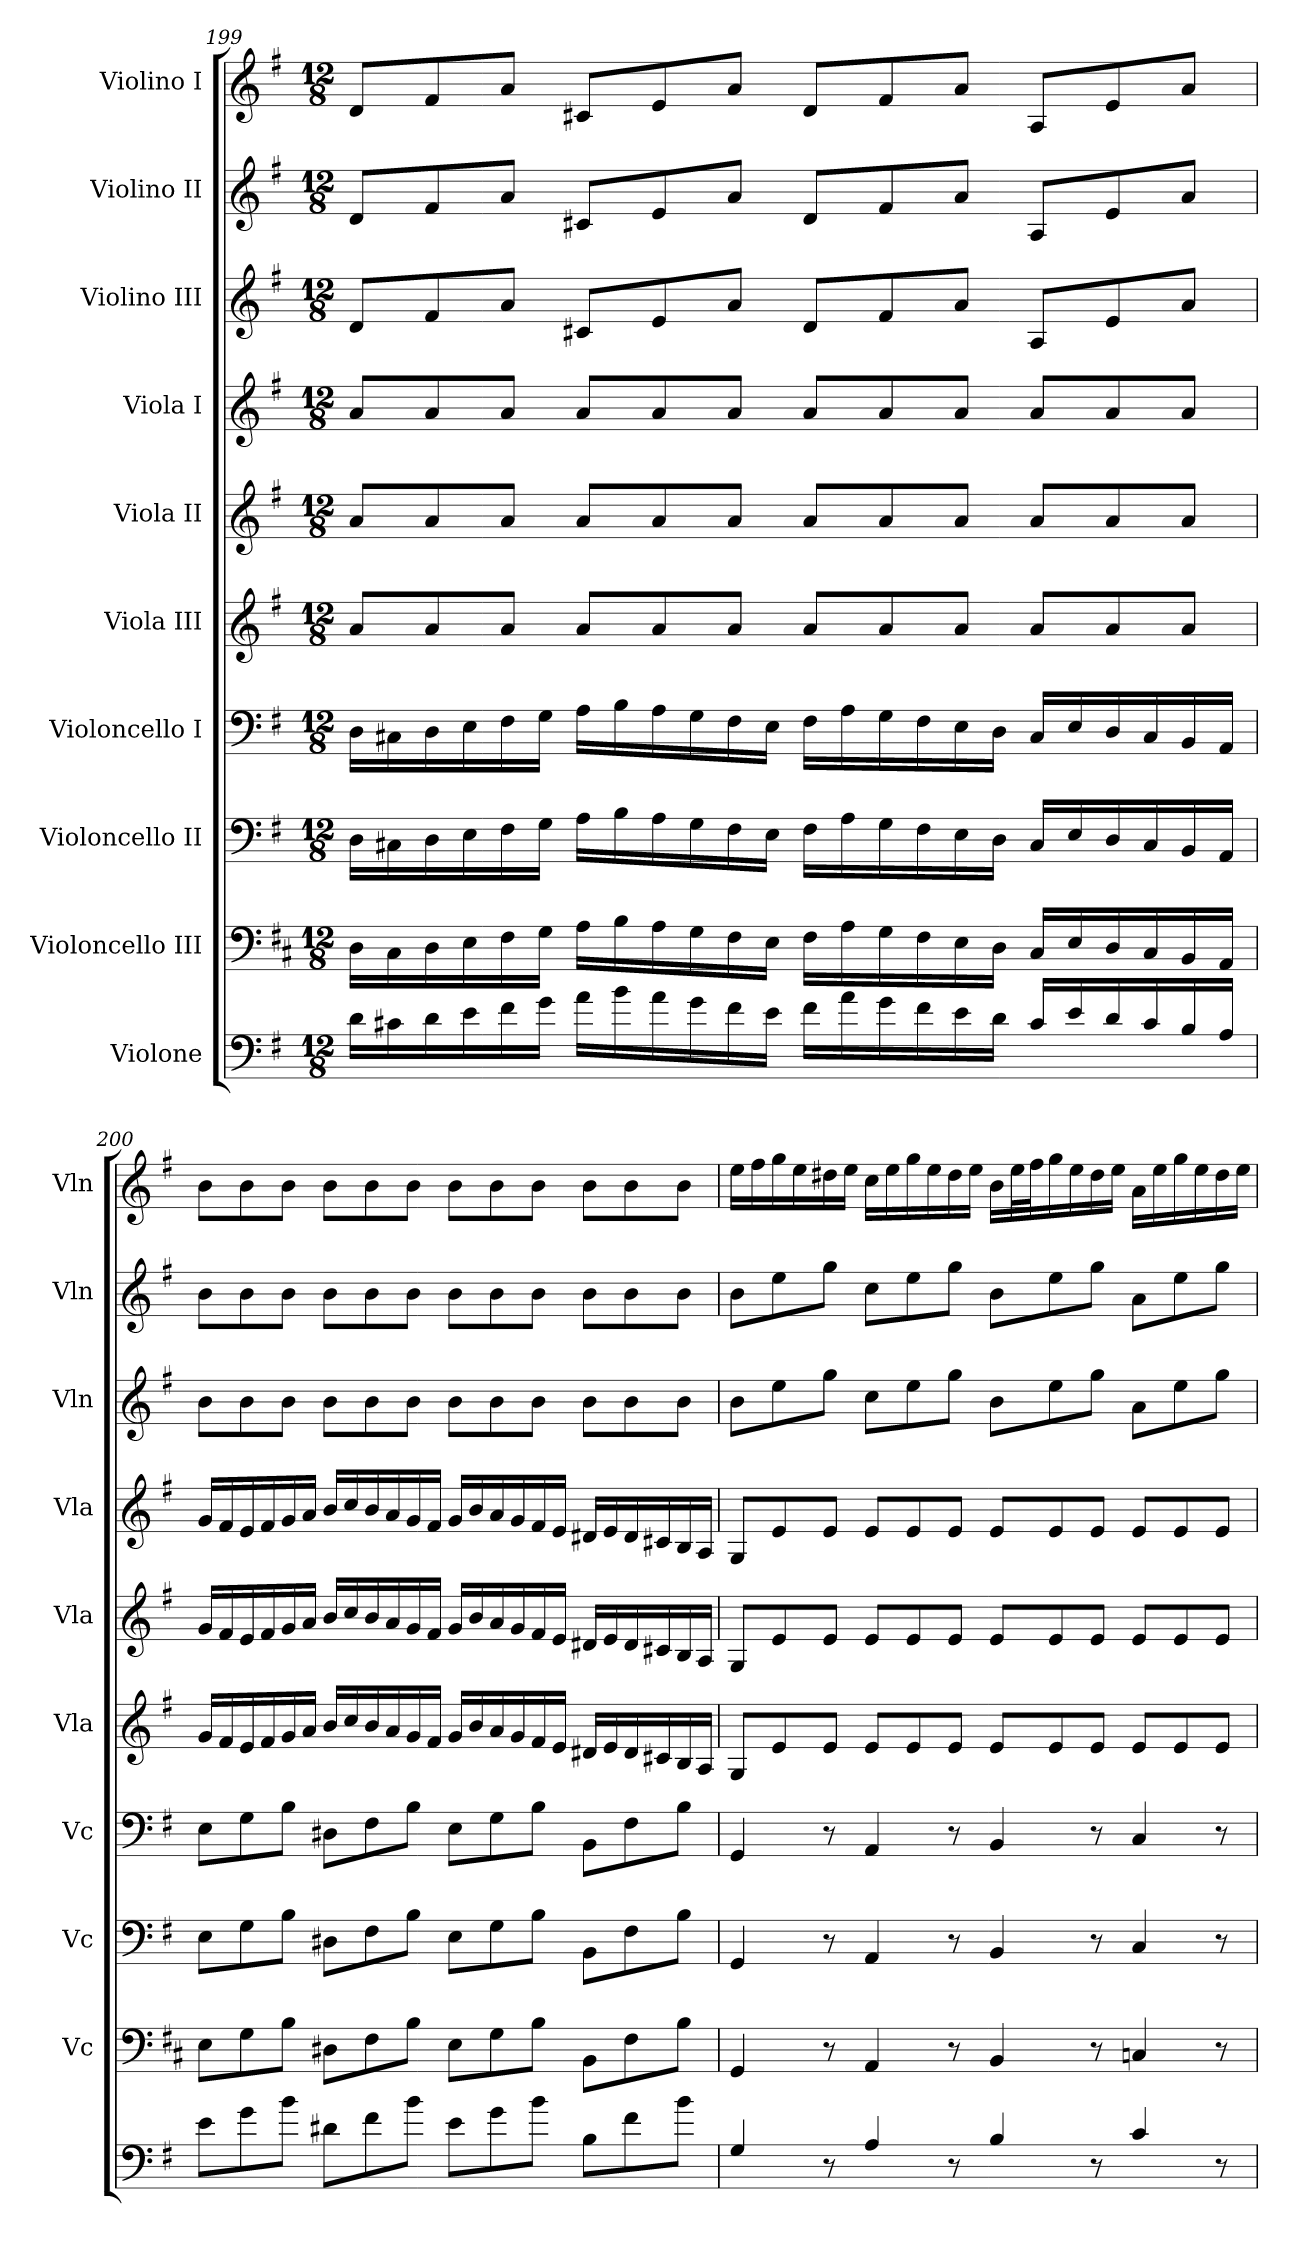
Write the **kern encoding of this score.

**kern	**kern	**kern	**kern	**kern	**kern	**kern	**kern	**kern	**kern
*part10	*part9	*part8	*part7	*part6	*part5	*part4	*part3	*part2	*part1
*staff10	*staff9	*staff8	*staff7	*staff6	*staff5	*staff4	*staff3	*staff2	*staff1
*I"Violone	*I"Violoncello III	*I"Violoncello  II	*I"Violoncello   I	*I"Viola       III	*I"Viola        II	*I"Viola         I	*I"Violino     III	*I"Violino      II	*I"Violino       I
*	*I'Vc	*I'Vc	*I'Vc	*I'Vla	*I'Vla	*I'Vla	*I'Vln	*I'Vln	*I'Vln
!!LO:PB:g=z
*clefF4	*clefF4	*clefF4	*clefF4	*clefG2	*clefG2	*clefG2	*clefG2	*clefG2	*clefG2
*ITrd7c12	*	*	*	*	*	*	*	*	*
*k[f#]	*k[f#c#]	*k[f#]	*k[f#]	*k[f#]	*k[f#]	*k[f#]	*k[f#]	*k[f#]	*k[f#]
*G:	*D:	*G:	*G:	*G:	*G:	*G:	*G:	*G:	*G:
*M12/8	*M12/8	*M12/8	*M12/8	*M12/8	*M12/8	*M12/8	*M12/8	*M12/8	*M12/8
=199	=199	=199	=199	=199	=199	=199	=199	=199	=199
16D\LL	16D\LL	16D\LL	16D\LL	8a/L	8a/L	8a/L	8d/L	8d/L	8d/L
16C#X\	16C#\	16C#X\	16C#X\	.	.	.	.	.	.
16D\	16D\	16D\	16D\	8a/	8a/	8a/	8f#/	8f#/	8f#/
16E\	16E\	16E\	16E\	.	.	.	.	.	.
16F#\	16F#\	16F#\	16F#\	8a/J	8a/J	8a/J	8a/J	8a/J	8a/J
16G\JJ	16G\JJ	16G\JJ	16G\JJ	.	.	.	.	.	.
16A\LL	16A\LL	16A\LL	16A\LL	8a/L	8a/L	8a/L	8c#X/L	8c#X/L	8c#X/L
16B\	16B\	16B\	16B\	.	.	.	.	.	.
16A\	16A\	16A\	16A\	8a/	8a/	8a/	8e/	8e/	8e/
16G\	16G\	16G\	16G\	.	.	.	.	.	.
16F#\	16F#\	16F#\	16F#\	8a/J	8a/J	8a/J	8a/J	8a/J	8a/J
16E\JJ	16E\JJ	16E\JJ	16E\JJ	.	.	.	.	.	.
16F#\LL	16F#\LL	16F#\LL	16F#\LL	8a/L	8a/L	8a/L	8d/L	8d/L	8d/L
16A\	16A\	16A\	16A\	.	.	.	.	.	.
16G\	16G\	16G\	16G\	8a/	8a/	8a/	8f#/	8f#/	8f#/
16F#\	16F#\	16F#\	16F#\	.	.	.	.	.	.
16E\	16E\	16E\	16E\	8a/J	8a/J	8a/J	8a/J	8a/J	8a/J
16D\JJ	16D\JJ	16D\JJ	16D\JJ	.	.	.	.	.	.
16C#/LL	16C#/LL	16C#/LL	16C#/LL	8a/L	8a/L	8a/L	8A/L	8A/L	8A/L
16E/	16E/	16E/	16E/	.	.	.	.	.	.
16D/	16D/	16D/	16D/	8a/	8a/	8a/	8e/	8e/	8e/
16C#/	16C#/	16C#/	16C#/	.	.	.	.	.	.
16BB/	16BB/	16BB/	16BB/	8a/J	8a/J	8a/J	8a/J	8a/J	8a/J
16AA/JJ	16AA/JJ	16AA/JJ	16AA/JJ	.	.	.	.	.	.
!!LO:PB:g=z
=200	=200	=200	=200	=200	=200	=200	=200	=200	=200
8E\L	8E\L	8E\L	8E\L	16g/LL	16g/LL	16g/LL	8b\L	8b\L	8b\L
.	.	.	.	16f#/	16f#/	16f#/	.	.	.
8G\	8G\	8G\	8G\	16e/	16e/	16e/	8b\	8b\	8b\
.	.	.	.	16f#/	16f#/	16f#/	.	.	.
8B\J	8B\J	8B\J	8B\J	16g/	16g/	16g/	8b\J	8b\J	8b\J
.	.	.	.	16a/JJ	16a/JJ	16a/JJ	.	.	.
8D#X\L	8D#X\L	8D#X\L	8D#X\L	16b/LL	16b/LL	16b/LL	8b\L	8b\L	8b\L
.	.	.	.	16cc/	16cc/	16cc/	.	.	.
8F#\	8F#\	8F#\	8F#\	16b/	16b/	16b/	8b\	8b\	8b\
.	.	.	.	16a/	16a/	16a/	.	.	.
8B\J	8B\J	8B\J	8B\J	16g/	16g/	16g/	8b\J	8b\J	8b\J
.	.	.	.	16f#/JJ	16f#/JJ	16f#/JJ	.	.	.
8E\L	8E\L	8E\L	8E\L	16g/LL	16g/LL	16g/LL	8b\L	8b\L	8b\L
.	.	.	.	16b/	16b/	16b/	.	.	.
8G\	8G\	8G\	8G\	16a/	16a/	16a/	8b\	8b\	8b\
.	.	.	.	16g/	16g/	16g/	.	.	.
8B\J	8B\J	8B\J	8B\J	16f#/	16f#/	16f#/	8b\J	8b\J	8b\J
.	.	.	.	16e/JJ	16e/JJ	16e/JJ	.	.	.
8BB\L	8BB\L	8BB\L	8BB\L	16d#X/LL	16d#X/LL	16d#X/LL	8b\L	8b\L	8b\L
.	.	.	.	16e/	16e/	16e/	.	.	.
8F#\	8F#\	8F#\	8F#\	16d#/	16d#/	16d#/	8b\	8b\	8b\
.	.	.	.	16c#X/	16c#X/	16c#X/	.	.	.
8B\J	8B\J	8B\J	8B\J	16B/	16B/	16B/	8b\J	8b\J	8b\J
.	.	.	.	16A/JJ	16A/JJ	16A/JJ	.	.	.
!!LO:PB:g=z
=201	=201	=201	=201	=201	=201	=201	=201	=201	=201
4GG/	4GG/	4GG/	4GG/	8G/L	8G/L	8G/L	8b\L	8b\L	16ee\LL
.	.	.	.	.	.	.	.	.	16ff#\
.	.	.	.	8e/	8e/	8e/	8ee\	8ee\	16gg\
.	.	.	.	.	.	.	.	.	16ee\
8r	8r	8r	8r	8e/J	8e/J	8e/J	8gg\J	8gg\J	16dd#X\
.	.	.	.	.	.	.	.	.	16ee\JJ
4AA/	4AA/	4AA/	4AA/	8e/L	8e/L	8e/L	8cc\L	8cc\L	16cc\LL
.	.	.	.	.	.	.	.	.	16ee\
.	.	.	.	8e/	8e/	8e/	8ee\	8ee\	16gg\
.	.	.	.	.	.	.	.	.	16ee\
8r	8r	8r	8r	8e/J	8e/J	8e/J	8gg\J	8gg\J	16dd#\
.	.	.	.	.	.	.	.	.	16ee\JJ
4BB/	4BB/	4BB/	4BB/	8e/L	8e/L	8e/L	8b\L	8b\L	16b\LL
.	.	.	.	.	.	.	.	.	32ee\L
.	.	.	.	.	.	.	.	.	32ff#\J
.	.	.	.	8e/	8e/	8e/	8ee\	8ee\	16gg\
.	.	.	.	.	.	.	.	.	16ee\
8r	8r	8r	8r	8e/J	8e/J	8e/J	8gg\J	8gg\J	16dd#\
.	.	.	.	.	.	.	.	.	16ee\JJ
4C/	4Cn/	4C/	4C/	8e/L	8e/L	8e/L	8a\L	8a\L	16a\LL
.	.	.	.	.	.	.	.	.	16ee\
.	.	.	.	8e/	8e/	8e/	8ee\	8ee\	16gg\
.	.	.	.	.	.	.	.	.	16ee\
8r	8r	8r	8r	8e/J	8e/J	8e/J	8gg\J	8gg\J	16dd#\
.	.	.	.	.	.	.	.	.	16ee\JJ
=	=	=	=	=	=	=	=	=	=
*-	*-	*-	*-	*-	*-	*-	*-	*-	*-
